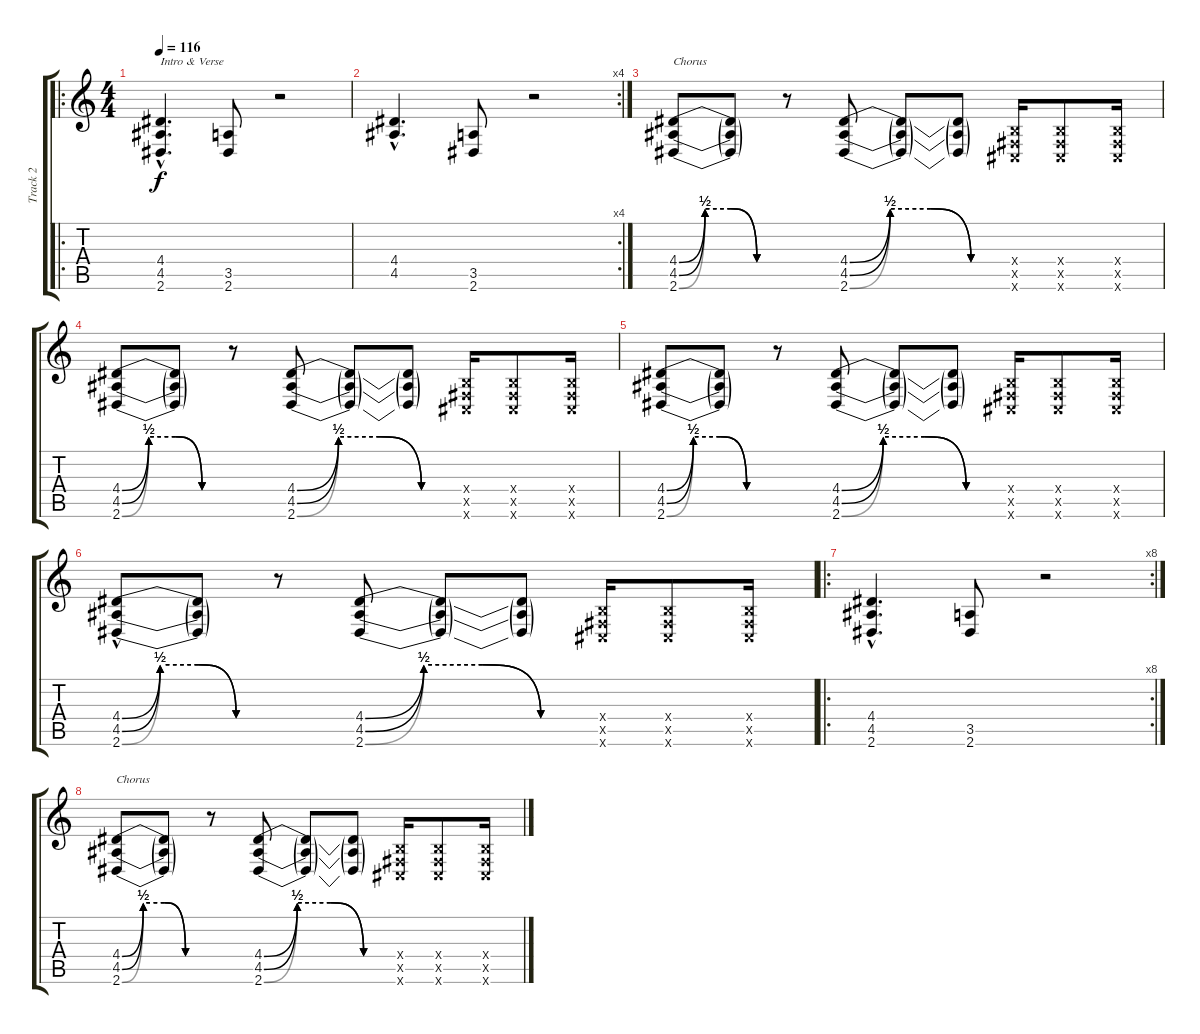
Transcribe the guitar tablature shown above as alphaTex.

\track ("Track 2" "Track 2") {instrument overdrivenguitar}
\staff {score tabs}
\tuning (Db4 Ab3 E3 B2 Gb2 Db2) {hide}
\ro
\ts (4 4)
\tempo 116
\clef g2
\ks c
(4.4{hac} 4.5{hac} 2.6{hac}).4{d txt "Intro & Verse" dy f instrument overdrivenguitar} (3.5 2.6).8 r.2 |
\rc 4
(4.4{hac} 4.5{hac}).4{d} (3.5 2.6).8 r.2 |
(4.4{be (custom 0 0 15 2 30 2 45 0 60 0)} 4.5{be (custom 0 0 15 2 30 2 45 0 60 0)} 2.6{be (custom 0 0 15 2 30 2 45 0 60 0)}).8{txt "Chorus"} (4.4{t} 4.5{t} 2.6{t}).8 r.8 (4.4{be (custom 0 0 15 2 30 2 45 0 60 0)} 4.5{be (custom 0 0 15 2 30 2 45 0 60 0)} 2.6{be (custom 0 0 15 2 30 2 45 0 60 0)}).8 (4.4{t} 4.5{t} 2.6{t}).8 (4.4{t} 4.5{t} 2.6{t}).8 (0.4{x} 0.5{x} 0.6{x}).16 (0.4{x} 0.5{x} 0.6{x}).8 (0.4{x} 0.5{x} 0.6{x}).16 |
(4.4{be (custom 0 0 15 2 30 2 45 0 60 0)} 4.5{be (custom 0 0 15 2 30 2 45 0 60 0)} 2.6{be (custom 0 0 15 2 30 2 45 0 60 0)}).8 (4.4{t} 4.5{t} 2.6{t}).8 r.8 (4.4{be (custom 0 0 15 2 30 2 45 0 60 0)} 4.5{be (custom 0 0 15 2 30 2 45 0 60 0)} 2.6{be (custom 0 0 15 2 30 2 45 0 60 0)}).8 (4.4{t} 4.5{t} 2.6{t}).8 (4.4{t} 4.5{t} 2.6{t}).8 (0.4{x} 0.5{x} 0.6{x}).16 (0.4{x} 0.5{x} 0.6{x}).8 (0.4{x} 0.5{x} 0.6{x}).16 |
(4.4{be (custom 0 0 15 2 30 2 45 0 60 0)} 4.5{be (custom 0 0 15 2 30 2 45 0 60 0)} 2.6{be (custom 0 0 15 2 30 2 45 0 60 0)}).8 (4.4{t} 4.5{t} 2.6{t}).8 r.8 (4.4{be (custom 0 0 15 2 30 2 45 0 60 0)} 4.5{be (custom 0 0 15 2 30 2 45 0 60 0)} 2.6{be (custom 0 0 15 2 30 2 45 0 60 0)}).8 (4.4{t} 4.5{t} 2.6{t}).8 (4.4{t} 4.5{t} 2.6{t}).8 (0.4{x} 0.5{x} 0.6{x}).16 (0.4{x} 0.5{x} 0.6{x}).8 (0.4{x} 0.5{x} 0.6{x}).16 |
(4.4{be (custom 0 0 15 2 30 2 45 0 60 0) hac} 4.5{be (custom 0 0 15 2 30 2 45 0 60 0) hac} 2.6{be (custom 0 0 15 2 30 2 45 0 60 0) hac}).8 (4.4{t} 4.5{t} 2.6{t}).8 r.8 (4.4{be (custom 0 0 15 2 30 2 45 0 60 0)} 4.5{be (custom 0 0 15 2 30 2 45 0 60 0)} 2.6{be (custom 0 0 15 2 30 2 45 0 60 0)}).8 (4.4{t} 4.5{t} 2.6{t}).8 (4.4{t} 4.5{t} 2.6{t}).8 (0.4{x} 0.5{x} 0.6{x}).16 (0.4{x} 0.5{x} 0.6{x}).8 (0.4{x} 0.5{x} 0.6{x}).16 |
\ro
\rc 8
(4.4{hac} 4.5{hac} 2.6{hac}).4{d} (3.5 2.6).8 r.2 |
(4.4{be (custom 0 0 15 2 30 2 45 0 60 0)} 4.5{be (custom 0 0 15 2 30 2 45 0 60 0)} 2.6{be (custom 0 0 15 2 30 2 45 0 60 0)}).8{txt "Chorus"} (4.4{t} 4.5{t} 2.6{t}).8 r.8 (4.4{be (custom 0 0 15 2 30 2 45 0 60 0)} 4.5{be (custom 0 0 15 2 30 2 45 0 60 0)} 2.6{be (custom 0 0 15 2 30 2 45 0 60 0)}).8 (4.4{t} 4.5{t} 2.6{t}).8 (4.4{t} 4.5{t} 2.6{t}).8 (0.4{x} 0.5{x} 0.6{x}).16 (0.4{x} 0.5{x} 0.6{x}).8 (0.4{x} 0.5{x} 0.6{x}).16
